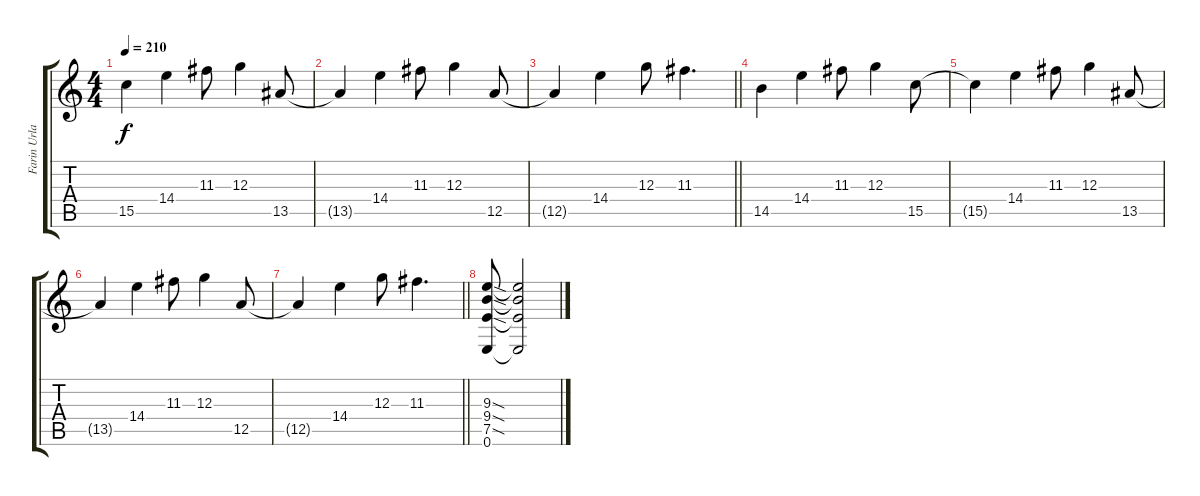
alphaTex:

\track ("Farin Urlaub I" "Farin Urla") {instrument distortionguitar}
\staff {score tabs}
\tuning (E4 B3 G3 D3 A2 E2) {hide}
\ts (4 4)
\tempo 210
\clef g2
\ks c
15.5{t}.4{dy f} 14.4.4 11.3.8 12.3.4 13.5.8 |
13.5{t}.4 14.4.4 11.3.8 12.3.4 12.5.8 |
\barLineRight lightlight
12.5{t}.4 14.4.4 12.3.8 11.3.4{d} |
14.5.4 14.4.4 11.3.8 12.3.4 15.5.8 |
15.5{t}.4 14.4.4 11.3.8 12.3.4 13.5.8 |
13.5{t}.4 14.4.4 11.3.8 12.3.4 12.5.8 |
\barLineRight lightlight
12.5{t}.4 14.4.4 12.3.8 11.3.4{d} |
(9.3{sod} 9.4{sod} 7.5{sod} 0.6).8{volume 13} (9.3{t} 9.4{t} 7.5{t} 0.6{t}).2
